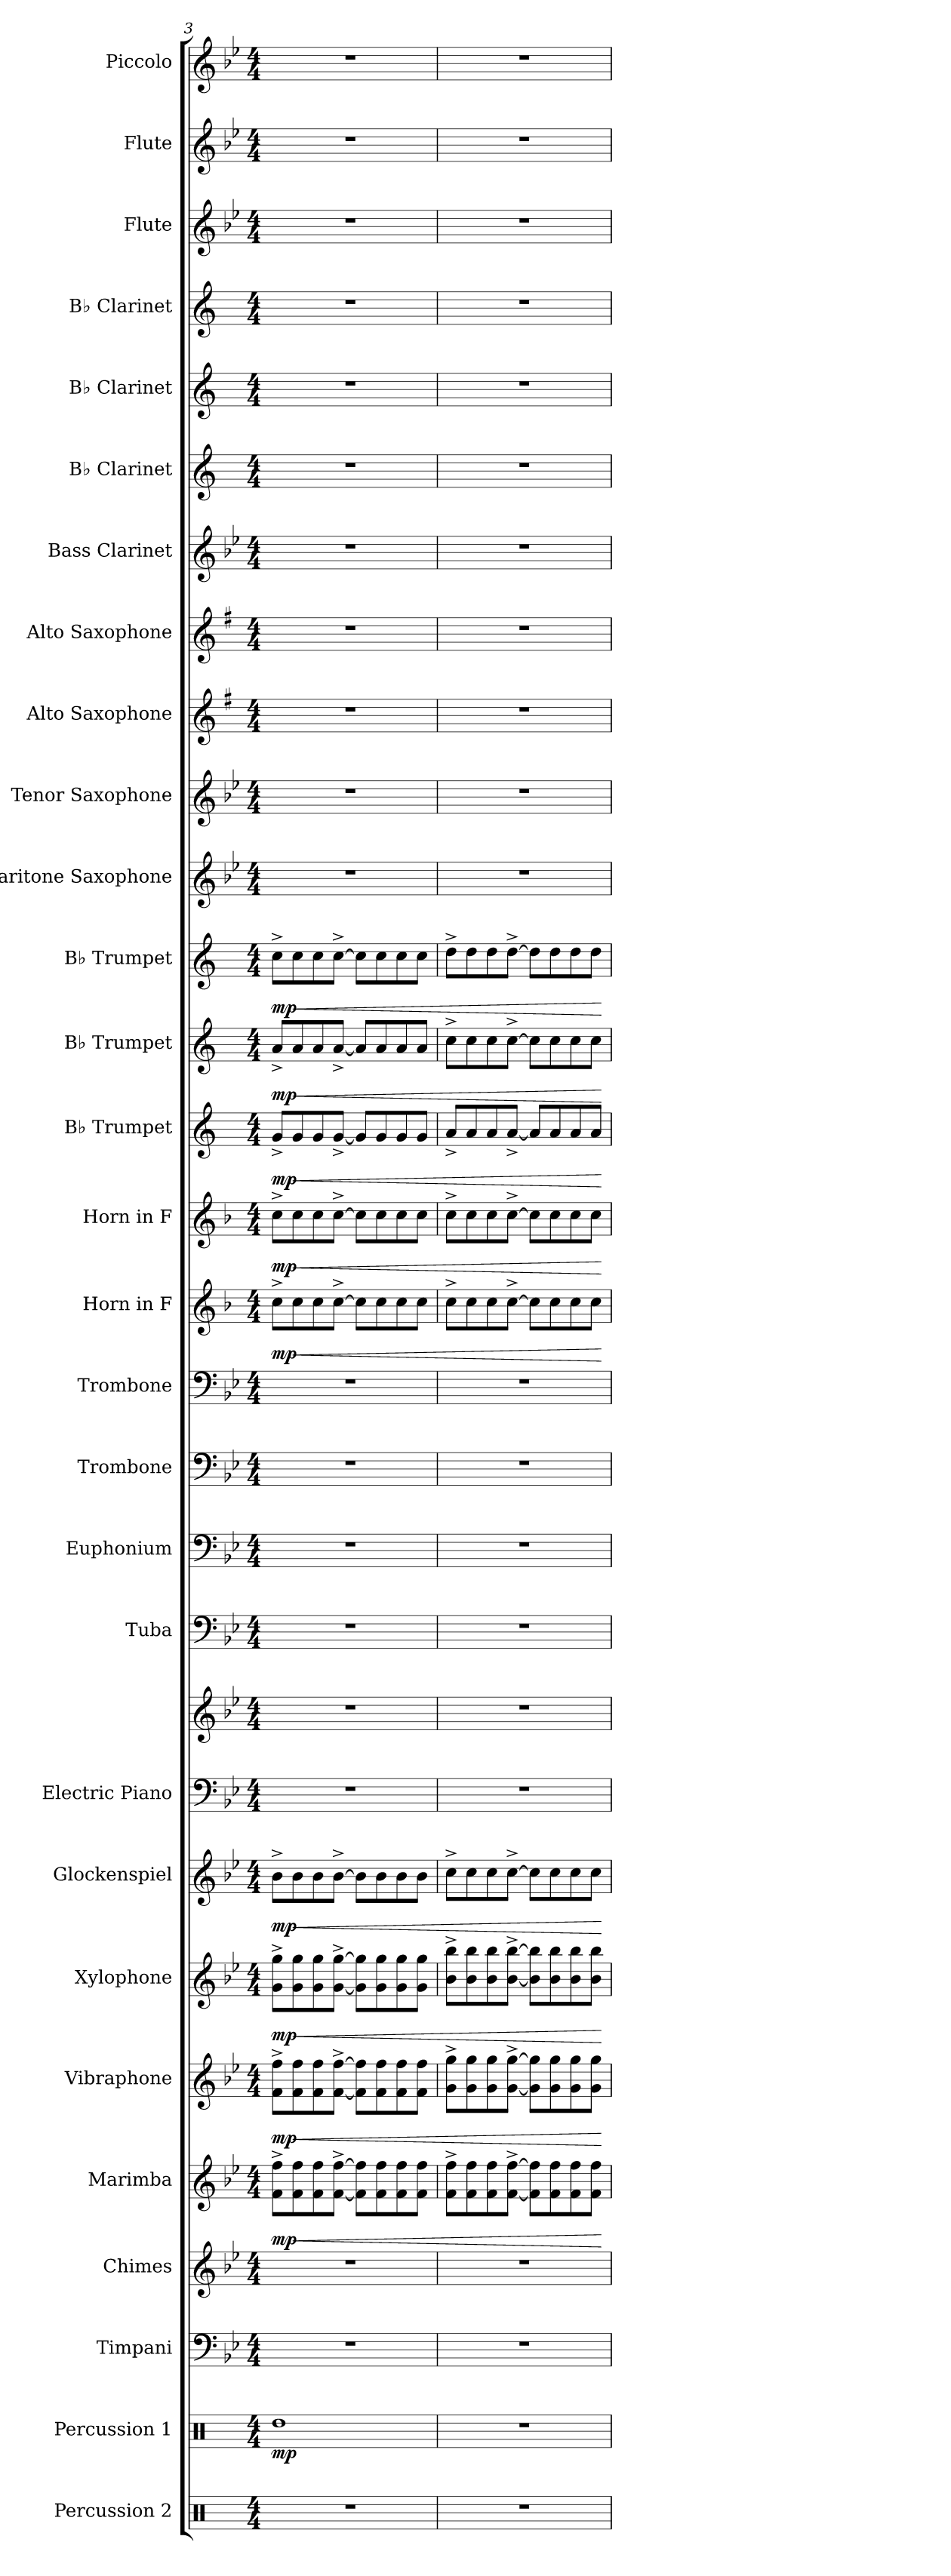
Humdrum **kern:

**kern	**kern	**dynam	**kern	**kern	**kern	**dynam	**kern	**dynam	**kern	**dynam	**kern	**dynam	**kern	**kern	**kern	**kern	**kern	**kern	**kern	**dynam	**kern	**dynam	**kern	**dynam	**kern	**dynam	**kern	**dynam	**kern	**kern	**kern	**kern	**kern	**kern	**kern	**kern	**kern	**kern	**kern
*part29	*part28	*part28	*part27	*part26	*part25	*part25	*part24	*part24	*part23	*part23	*part22	*part22	*part21	*part21	*part20	*part19	*part18	*part17	*part16	*part16	*part15	*part15	*part14	*part14	*part13	*part13	*part12	*part12	*part11	*part10	*part9	*part8	*part7	*part6	*part5	*part4	*part3	*part2	*part1
*staff30	*staff29	*staff29	*staff28	*staff27	*staff26	*staff26	*staff25	*staff25	*staff24	*staff24	*staff23	*staff23	*staff22	*staff21	*staff20	*staff19	*staff18	*staff17	*staff16	*staff16	*staff15	*staff15	*staff14	*staff14	*staff13	*staff13	*staff12	*staff12	*staff11	*staff10	*staff9	*staff8	*staff7	*staff6	*staff5	*staff4	*staff3	*staff2	*staff1
*I"Percussion 2	*I"Percussion 1	*	*I"Timpani	*I"Chimes	*I"Marimba	*	*I"Vibraphone	*	*I"Xylophone	*	*I"Glockenspiel	*	*I"Electric Piano	*	*I"Tuba	*I"Euphonium	*I"Trombone	*I"Trombone	*I"Horn in F	*	*I"Horn in F	*	*I"B♭ Trumpet	*	*I"B♭ Trumpet	*	*I"B♭ Trumpet	*	*I"Baritone Saxophone	*I"Tenor Saxophone	*I"Alto Saxophone	*I"Alto Saxophone	*I"Bass Clarinet	*I"B♭ Clarinet	*I"B♭ Clarinet	*I"B♭ Clarinet	*I"Flute	*I"Flute	*I"Piccolo
*I'Perc.	*I'Perc.	*	*I'Timp.	*I'Cme.	*I'Mrm.	*	*I'Vib.	*	*I'Xyl.	*	*I'Glock.	*	*I'El. Pno.	*	*I'Tba.	*I'Euph.	*I'Tbn.	*I'Tbn.	*	*	*	*	*I'B♭ Tpt.	*	*I'B♭ Tpt.	*	*I'B♭ Tpt.	*	*I'Bar. Sax.	*I'T. Sax.	*I'A. Sax.	*I'A. Sax.	*I'B. Cl.	*I'B♭ Cl.	*I'B♭ Cl.	*I'B♭ Cl.	*I'Fl.	*I'Fl.	*I'Picc.
*clefX	*clefX	*	*clefF4	*clefG2	*clefG2	*	*clefG2	*	*clefG2	*	*clefG2	*	*clefF4	*clefG2	*clefF4	*clefF4	*clefF4	*clefF4	*clefG2	*	*clefG2	*	*clefG2	*	*clefG2	*	*clefG2	*	*clefG2	*clefG2	*clefG2	*clefG2	*clefG2	*clefG2	*clefG2	*clefG2	*clefG2	*clefG2	*clefG2
*	*	*	*	*	*	*	*	*	*ITrd-7c-12	*	*ITrd-14c-24	*	*	*	*	*	*	*	*ITrd4c7	*	*ITrd4c7	*	*ITrd1c2	*	*ITrd1c2	*	*ITrd1c2	*	*ITrd12c21	*ITrd8c14	*ITrd5c9	*ITrd5c9	*ITrd8c14	*ITrd1c2	*ITrd1c2	*ITrd1c2	*	*	*ITrd-7c-12
*k[]	*k[]	*	*k[b-e-]	*k[b-e-]	*k[b-e-]	*	*k[b-e-]	*	*k[b-e-]	*	*k[b-e-]	*	*k[b-e-]	*k[b-e-]	*k[b-e-]	*k[b-e-]	*k[b-e-]	*k[b-e-]	*k[b-e-]	*	*k[b-e-]	*	*k[b-e-]	*	*k[b-e-]	*	*k[b-e-]	*	*k[b-e-]	*k[b-e-]	*k[b-e-]	*k[b-e-]	*k[b-e-]	*k[b-e-]	*k[b-e-]	*k[b-e-]	*k[b-e-]	*k[b-e-]	*k[b-e-]
*M4/4	*M4/4	*	*M4/4	*M4/4	*M4/4	*	*M4/4	*	*M4/4	*	*M4/4	*	*M4/4	*M4/4	*M4/4	*M4/4	*M4/4	*M4/4	*M4/4	*	*M4/4	*	*M4/4	*	*M4/4	*	*M4/4	*	*M4/4	*M4/4	*M4/4	*M4/4	*M4/4	*M4/4	*M4/4	*M4/4	*M4/4	*M4/4	*M4/4
=3	=3	=3	=3	=3	=3	=3	=3	=3	=3	=3	=3	=3	=3	=3	=3	=3	=3	=3	=3	=3	=3	=3	=3	=3	=3	=3	=3	=3	=3	=3	=3	=3	=3	=3	=3	=3	=3	=3	=3
!	!	!LO:DY:b	!	!	!	!LO:DY:b	!	!LO:DY:b	!	!LO:DY:b	!	!LO:DY:b	!	!	!	!	!	!	!	!LO:DY:b	!	!LO:DY:b	!	!LO:DY:b	!	!LO:DY:b	!	!LO:DY:b	!	!	!	!	!	!	!	!	!	!	!
1r	1Rdd	mp	1r	1r	8f\^ 8ff\^L	mp	8f\^ 8ff\^L	mp	8gg\^ 8ggg\^L	mp	8bbb-^\L	mp	1r	1r	1r	1r	1r	1r	8f^\L	mp	8f^\L	mp	8f^/L	mp	8g^/L	mp	8b-^\L	mp	1r	1r	1r	1r	1r	1r	1r	1r	1r	1r	1r
!	!	!	!	!	!	!LO:HP:b	!	!LO:HP:b	!	!LO:HP:b	!	!LO:HP:b	!	!	!	!	!	!	!	!LO:HP:b	!	!LO:HP:b	!	!LO:HP:b	!	!LO:HP:b	!	!LO:HP:b	!	!	!	!	!	!	!	!	!	!	!
.	.	.	.	.	8f\ 8ff\	<	8f\ 8ff\	<	8gg\ 8ggg\	<	8bbb-\	<	.	.	.	.	.	.	8f\	<	8f\	<	8f/	<	8g/	<	8b-\	<	.	.	.	.	.	.	.	.	.	.	.
.	.	.	.	.	8f\ 8ff\	.	8f\ 8ff\	.	8gg\ 8ggg\	.	8bbb-\	.	.	.	.	.	.	.	8f\	.	8f\	.	8f/	.	8g/	.	8b-\	.	.	.	.	.	.	.	.	.	.	.	.
.	.	.	.	.	[8f\^ [8ff\^J	.	[8f\^ [8ff\^J	.	[8gg\^ [8ggg\^J	.	[8bbb-^\J	.	.	.	.	.	.	.	[8f^\J	.	[8f^\J	.	[8f^/J	.	[8g^/J	.	[8b-^\J	.	.	.	.	.	.	.	.	.	.	.	.
.	.	.	.	.	8f\] 8ff\]L	.	8f\] 8ff\]L	.	8gg\] 8ggg\]L	.	8bbb-\L]	.	.	.	.	.	.	.	8f\L]	.	8f\L]	.	8f/L]	.	8g/L]	.	8b-\L]	.	.	.	.	.	.	.	.	.	.	.	.
.	.	.	.	.	8f\ 8ff\	.	8f\ 8ff\	.	8gg\ 8ggg\	.	8bbb-\	.	.	.	.	.	.	.	8f\	.	8f\	.	8f/	.	8g/	.	8b-\	.	.	.	.	.	.	.	.	.	.	.	.
.	.	.	.	.	8f\ 8ff\	.	8f\ 8ff\	.	8gg\ 8ggg\	.	8bbb-\	.	.	.	.	.	.	.	8f\	.	8f\	.	8f/	.	8g/	.	8b-\	.	.	.	.	.	.	.	.	.	.	.	.
.	.	.	.	.	8f\ 8ff\J	.	8f\ 8ff\J	.	8gg\ 8ggg\J	.	8bbb-\J	.	.	.	.	.	.	.	8f\J	.	8f\J	.	8f/J	.	8g/J	.	8b-\J	.	.	.	.	.	.	.	.	.	.	.	.
!!LO:PB:g=z
=4	=4	=4	=4	=4	=4	=4	=4	=4	=4	=4	=4	=4	=4	=4	=4	=4	=4	=4	=4	=4	=4	=4	=4	=4	=4	=4	=4	=4	=4	=4	=4	=4	=4	=4	=4	=4	=4	=4	=4
1r	1r	.	1r	1r	8f\^ 8ff\^L	.	8g\^ 8gg\^L	.	8bb-\^ 8bbb-\^L	.	8cccc^\L	.	1r	1r	1r	1r	1r	1r	8f^\L	.	8f^\L	.	8g^/L	.	8b-^\L	.	8cc^\L	.	1r	1r	1r	1r	1r	1r	1r	1r	1r	1r	1r
.	.	.	.	.	8f\ 8ff\	.	8g\ 8gg\	.	8bb-\ 8bbb-\	.	8cccc\	.	.	.	.	.	.	.	8f\	.	8f\	.	8g/	.	8b-\	.	8cc\	.	.	.	.	.	.	.	.	.	.	.	.
.	.	.	.	.	8f\ 8ff\	.	8g\ 8gg\	.	8bb-\ 8bbb-\	.	8cccc\	.	.	.	.	.	.	.	8f\	.	8f\	.	8g/	.	8b-\	.	8cc\	.	.	.	.	.	.	.	.	.	.	.	.
.	.	.	.	.	[8f\^ [8ff\^J	.	[8g\^ [8gg\^J	.	[8bb-\^ [8bbb-\^J	.	[8cccc^\J	.	.	.	.	.	.	.	[8f^\J	.	[8f^\J	.	[8g^/J	.	[8b-^\J	.	[8cc^\J	.	.	.	.	.	.	.	.	.	.	.	.
.	.	.	.	.	8f\] 8ff\]L	.	8g\] 8gg\]L	.	8bb-\] 8bbb-\]L	.	8cccc\L]	.	.	.	.	.	.	.	8f\L]	.	8f\L]	.	8g/L]	.	8b-\L]	.	8cc\L]	.	.	.	.	.	.	.	.	.	.	.	.
.	.	.	.	.	8f\ 8ff\	.	8g\ 8gg\	.	8bb-\ 8bbb-\	.	8cccc\	.	.	.	.	.	.	.	8f\	.	8f\	.	8g/	.	8b-\	.	8cc\	.	.	.	.	.	.	.	.	.	.	.	.
.	.	.	.	.	8f\ 8ff\	.	8g\ 8gg\	.	8bb-\ 8bbb-\	.	8cccc\	.	.	.	.	.	.	.	8f\	.	8f\	.	8g/	.	8b-\	.	8cc\	.	.	.	.	.	.	.	.	.	.	.	.
.	.	.	.	.	8f\ 8ff\J	.	8g\ 8gg\J	.	8bb-\ 8bbb-\J	.	8cccc\J	.	.	.	.	.	.	.	8f\J	.	8f\J	.	8g/J	.	8b-\J	.	8cc\J	.	.	.	.	.	.	.	.	.	.	.	.
.	.	.	.	.	.	[	.	[	.	[	.	[	.	.	.	.	.	.	.	[	.	[	.	[	.	[	.	[	.	.	.	.	.	.	.	.	.	.	.
=	=	=	=	=	=	=	=	=	=	=	=	=	=	=	=	=	=	=	=	=	=	=	=	=	=	=	=	=	=	=	=	=	=	=	=	=	=	=	=
*-	*-	*-	*-	*-	*-	*-	*-	*-	*-	*-	*-	*-	*-	*-	*-	*-	*-	*-	*-	*-	*-	*-	*-	*-	*-	*-	*-	*-	*-	*-	*-	*-	*-	*-	*-	*-	*-	*-	*-
